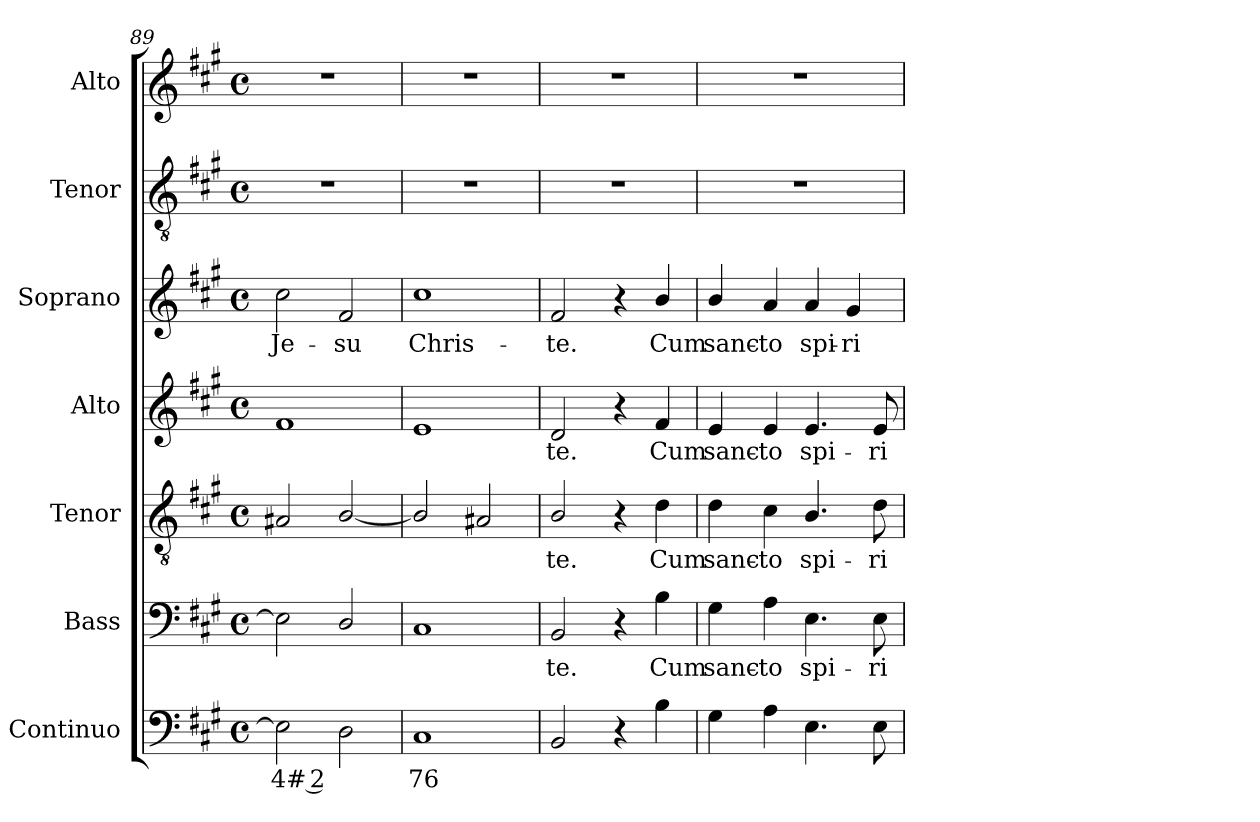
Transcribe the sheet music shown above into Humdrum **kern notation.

**kern	**text	**kern	**text	**kern	**text	**kern	**text	**kern	**text	**kern	**kern
*part7	*part7	*part6	*part6	*part5	*part5	*part4	*part4	*part3	*part3	*part2	*part1
*staff7	*staff7	*staff6	*staff6	*staff5	*staff5	*staff4	*staff4	*staff3	*staff3	*staff2	*staff1
*I"Continuo	*	*I"Bass	*	*I"Tenor	*	*I"Alto	*	*I"Soprano	*	*I"Tenor	*I"Alto
*I'Cont.	*	*I'B.	*	*I'T.	*	*I'A.	*	*I'S.	*	*I'T.	*I'A.
*clefF4	*	*clefF4	*	*clefGv2	*	*clefG2	*	*clefG2	*	*clefGv2	*clefG2
*	*	*	*	*ITrd7c12	*	*	*	*	*	*ITrd7c12	*
*k[f#c#g#]	*	*k[f#c#g#]	*	*k[f#c#g#]	*	*k[f#c#g#]	*	*k[f#c#g#]	*	*k[f#c#g#]	*k[f#c#g#]
*A:	*	*A:	*	*A:	*	*A:	*	*A:	*	*A:	*A:
*M4/4	*	*M4/4	*	*M4/4	*	*M4/4	*	*M4/4	*	*M4/4	*M4/4
*met(c)	*	*met(c)	*	*met(c)	*	*met(c)	*	*met(c)	*	*met(c)	*met(c)
=89	=89	=89	=89	=89	=89	=89	=89	=89	=89	=89	=89
!	!LO:LY:b:color=#000000	!	!	!	!	!	!	!	!	!	!
!	!	!	!	!	!	!	!	!	!LO:LY:b:color=#000000	!	!
2Ei\]	4# 2	2Ei\]	.	2AA#Xi/	.	1f#i	.	2cc#i\	Je-	1r	1r
!	!	!	!	!	!	!	!	!	!LO:LY:b:color=#000000	!	!
2Di\	.	2Di/	.	[2BBi/	.	.	.	2f#i/	-su	.	.
=90	=90	=90	=90	=90	=90	=90	=90	=90	=90	=90	=90
!	!LO:LY:b:color=#000000	!	!	!	!	!	!	!	!	!	!
!	!	!	!	!	!	!	!	!	!LO:LY:b:color=#000000	!	!
1C#i	76	1C#i	.	2BBi/]	.	1ei	.	1cc#i	Chris-	1r	1r
.	.	.	.	2AA#Xi/	.	.	.	.	.	.	.
=91	=91	=91	=91	=91	=91	=91	=91	=91	=91	=91	=91
!	!	!	!LO:LY:b:color=#000000	!	!	!	!	!	!	!	!
!	!	!	!	!	!LO:LY:b:color=#000000	!	!	!	!	!	!
!	!	!	!	!	!	!	!LO:LY:b:color=#000000	!	!	!	!
!	!	!	!	!	!	!	!	!	!LO:LY:b:color=#000000	!	!
2BBi/	.	2BBi/	-te.	2BBi/	-te.	2di/	-te.	2f#i/	-te.	1r	1r
4r	.	4r	.	4r	.	4r	.	4r	.	.	.
!	!	!	!LO:LY:b:color=#000000	!	!	!	!	!	!	!	!
!	!	!	!	!	!LO:LY:b:color=#000000	!	!	!	!	!	!
!	!	!	!	!	!	!	!LO:LY:b:color=#000000	!	!	!	!
!	!	!	!	!	!	!	!	!	!LO:LY:b:color=#000000	!	!
4Bi\	.	4Bi\	Cum	4Di\	Cum	4f#i/	Cum	4bi/	Cum	.	.
!!LO:LB:g=z
=92	=92	=92	=92	=92	=92	=92	=92	=92	=92	=92	=92
!	!	!	!LO:LY:b:color=#000000	!	!	!	!	!	!	!	!
!	!	!	!	!	!LO:LY:b:color=#000000	!	!	!	!	!	!
!	!	!	!	!	!	!	!LO:LY:b:color=#000000	!	!	!	!
!	!	!	!	!	!	!	!	!	!LO:LY:b:color=#000000	!	!
4G#i\	.	4G#i\	sanc-	4Di\	sanc-	4ei/	sanc-	4bi/	sanc-	1r	1r
!	!	!	!LO:LY:b:color=#000000	!	!	!	!	!	!	!	!
!	!	!	!	!	!LO:LY:b:color=#000000	!	!	!	!	!	!
!	!	!	!	!	!	!	!LO:LY:b:color=#000000	!	!	!	!
!	!	!	!	!	!	!	!	!	!LO:LY:b:color=#000000	!	!
4Ai\	.	4Ai\	-to	4C#i\	-to	4ei/	-to	4ai/	-to	.	.
!	!	!	!LO:LY:b:color=#000000	!	!	!	!	!	!	!	!
!	!	!	!	!	!LO:LY:b:color=#000000	!	!	!	!	!	!
!	!	!	!	!	!	!	!LO:LY:b:color=#000000	!	!	!	!
!	!	!	!	!	!	!	!	!	!LO:LY:b:color=#000000	!	!
4.Ei\	.	4.Ei\	spi-	4.BBi/	spi-	4.ei/	spi-	4ai/	spi-	.	.
!	!	!	!	!	!	!	!	!	!LO:LY:b:color=#000000	!	!
.	.	.	.	.	.	.	.	4g#i/	-ri-	.	.
!	!	!	!LO:LY:b:color=#000000	!	!	!	!	!	!	!	!
!	!	!	!	!	!LO:LY:b:color=#000000	!	!	!	!	!	!
!	!	!	!	!	!	!	!LO:LY:b:color=#000000	!	!	!	!
8Ei\	.	8Ei\	-ri-	8Di\	-ri-	8ei/	-ri-	.	.	.	.
=	=	=	=	=	=	=	=	=	=	=	=
*-	*-	*-	*-	*-	*-	*-	*-	*-	*-	*-	*-
